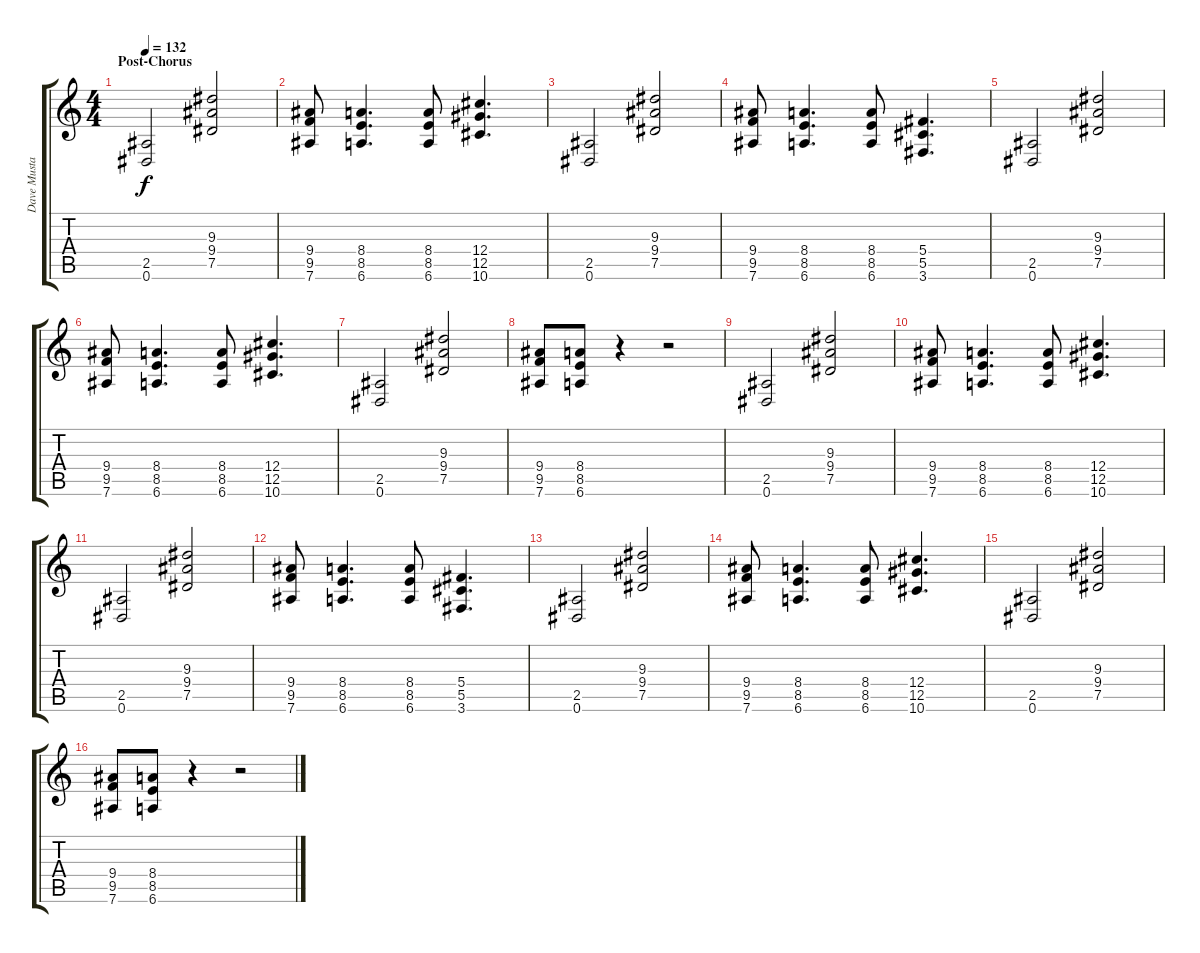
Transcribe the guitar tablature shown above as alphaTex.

\track ("Dave Mustaine" "Dave Musta") {instrument distortionguitar}
\staff {score tabs}
\tuning (Eb4 Bb3 Gb3 Db3 Ab2 Eb2) {hide}
\ts (4 4)
\section ("" "Post-Chorus")
\tempo 132
\clef g2
\ks c
(2.5 0.6).2{dy f} (9.3 9.4 7.5).2 |
(9.4 9.5 7.6).8 (8.4 8.5 6.6).4{d} (8.4 8.5 6.6).8 (12.4 12.5 10.6).4{d} |
(2.5 0.6).2 (9.3 9.4 7.5).2 |
(9.4 9.5 7.6).8 (8.4 8.5 6.6).4{d} (8.4 8.5 6.6).8 (5.4 5.5 3.6).4{d} |
(2.5 0.6).2 (9.3 9.4 7.5).2 |
(9.4 9.5 7.6).8 (8.4 8.5 6.6).4{d} (8.4 8.5 6.6).8 (12.4 12.5 10.6).4{d} |
(2.5 0.6).2 (9.3 9.4 7.5).2 |
(9.4 9.5 7.6).8 (8.4 8.5 6.6).8 r.4 r.2 |
(2.5 0.6).2 (9.3 9.4 7.5).2 |
(9.4 9.5 7.6).8 (8.4 8.5 6.6).4{d} (8.4 8.5 6.6).8 (12.4 12.5 10.6).4{d} |
(2.5 0.6).2 (9.3 9.4 7.5).2 |
(9.4 9.5 7.6).8 (8.4 8.5 6.6).4{d} (8.4 8.5 6.6).8 (5.4 5.5 3.6).4{d} |
(2.5 0.6).2 (9.3 9.4 7.5).2 |
(9.4 9.5 7.6).8 (8.4 8.5 6.6).4{d} (8.4 8.5 6.6).8 (12.4 12.5 10.6).4{d} |
(2.5 0.6).2 (9.3 9.4 7.5).2 |
(9.4 9.5 7.6).8 (8.4 8.5 6.6).8 r.4 r.2
